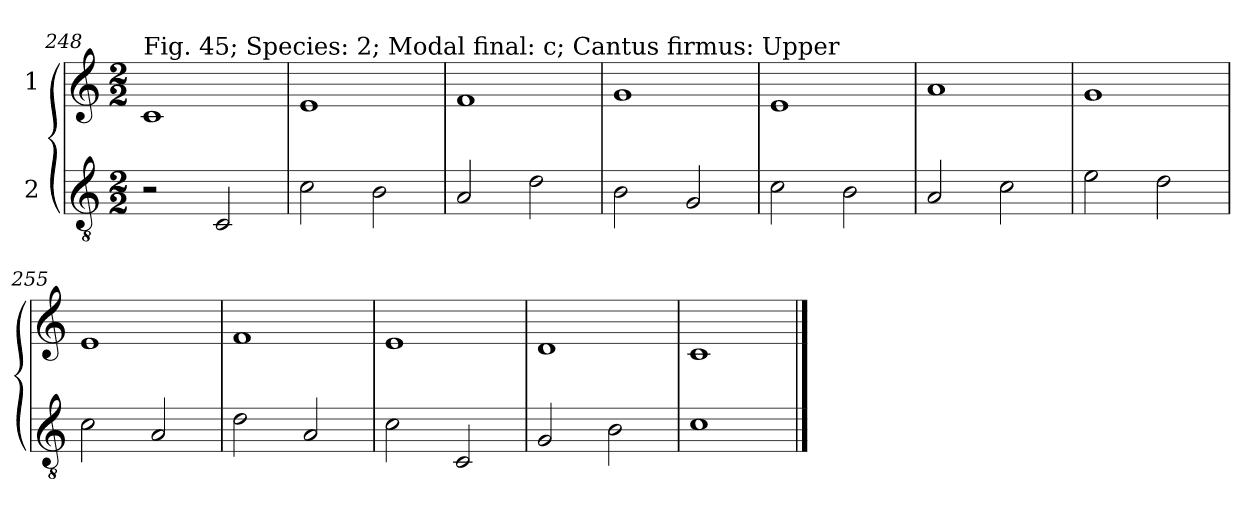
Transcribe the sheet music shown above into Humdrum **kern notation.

**kern	**kern
*part2	*part1
*staff2	*staff1
*I"2	*I"1
*clefGv2	*clefG2
*k[]	*k[]
*M2/2	*M2/2
=248	=248
!	!LO:TX:a:t=Fig. 45; Species&colon; 2; Modal final&colon; c; Cantus firmus&colon; Upper
2r	1c
2C/	.
=249	=249
2c\	1e
2B\	.
=250	=250
2A/	1f
2d\	.
=251	=251
2B\	1g
2G/	.
=252	=252
2c\	1e
2B\	.
=253	=253
2A/	1a
2c\	.
=254	=254
2e\	1g
2d\	.
!!LO:LB:g=z
=255	=255
2c\	1e
2A/	.
=256	=256
2d\	1f
2A/	.
=257	=257
2c\	1e
2C/	.
=258	=258
2G/	1d
2B\	.
=259	=259
1c	1c
==	==
*-	*-
